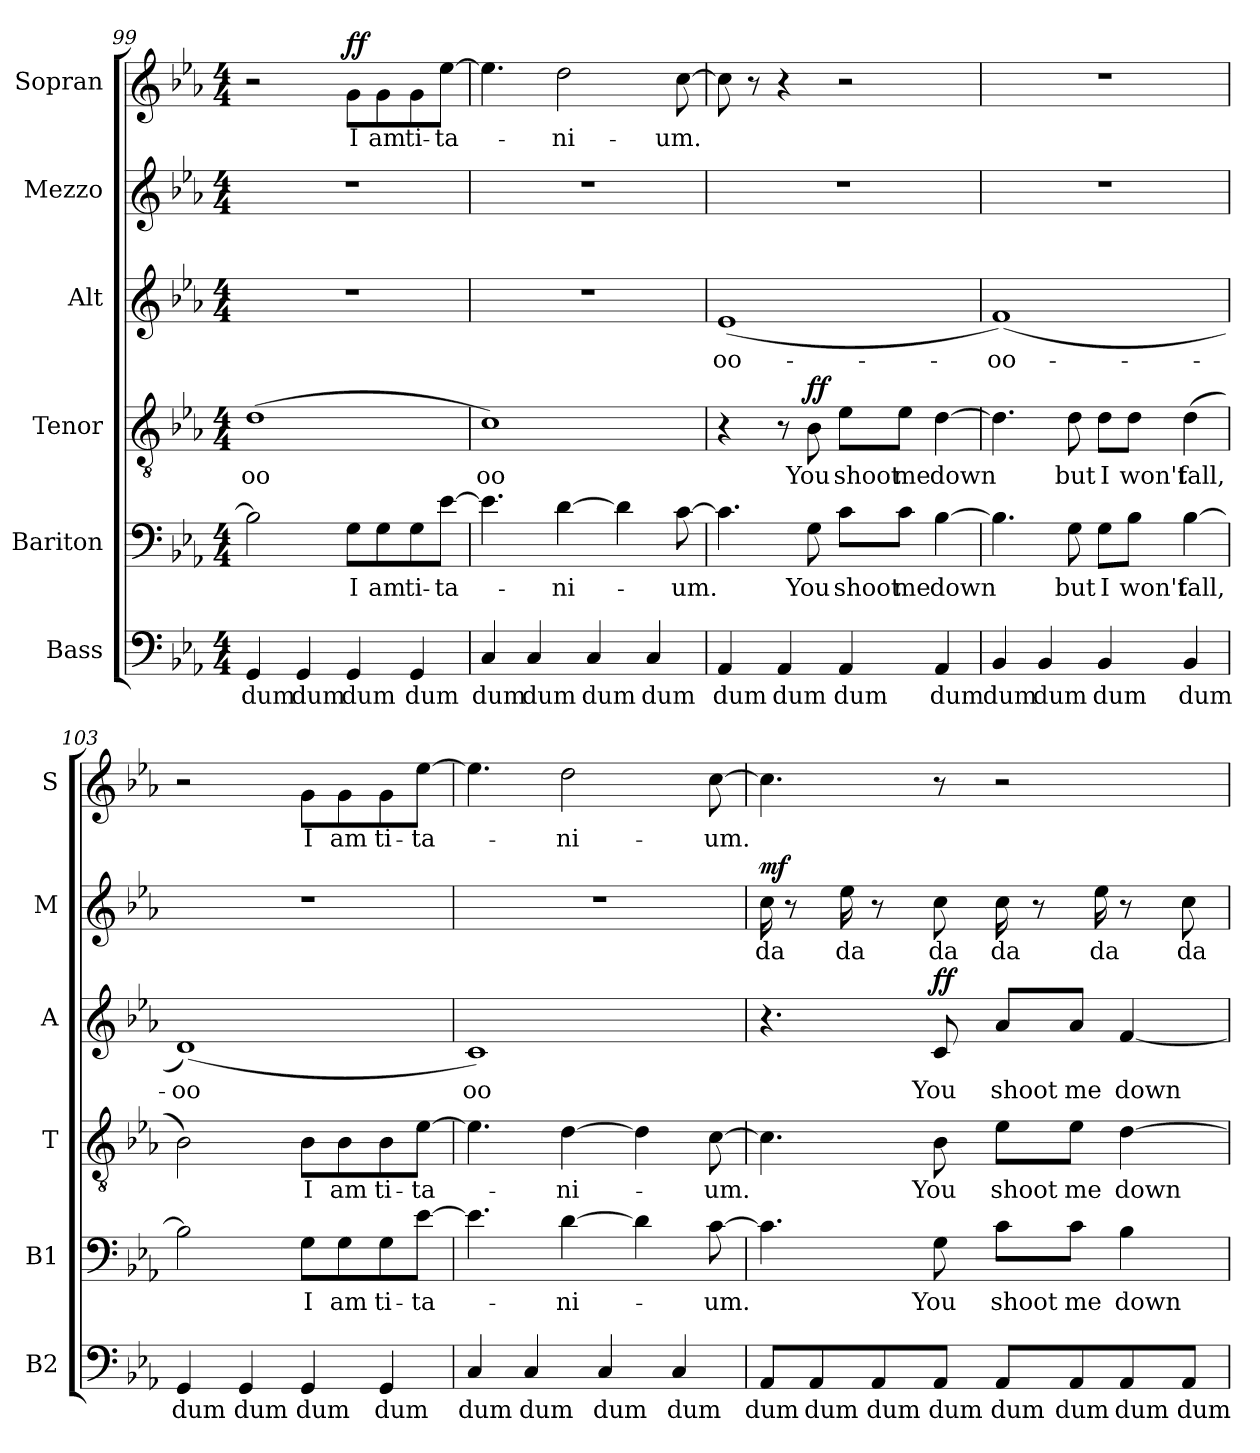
**kern	**text	**kern	**text	**kern	**text	**dynam	**kern	**text	**dynam	**kern	**text	**dynam	**kern	**text	**dynam
*part6	*part6	*part5	*part5	*part4	*part4	*part4	*part3	*part3	*part3	*part2	*part2	*part2	*part1	*part1	*part1
*staff6	*staff6	*staff5	*staff5	*staff4	*staff4	*staff4	*staff3	*staff3	*staff3	*staff2	*staff2	*staff2	*staff1	*staff1	*staff1
*I"Bass	*	*I"Bariton	*	*I"Tenor	*	*	*I"Alt	*	*	*I"Mezzo	*	*	*I"Sopran	*	*
*I'B2	*	*I'B1	*	*I'T	*	*	*I'A	*	*	*I'M	*	*	*I'S	*	*
!!LO:PB:g=z
*clefF4	*	*clefF4	*	*clefGv2	*	*	*clefG2	*	*	*clefG2	*	*	*clefG2	*	*
*k[b-e-a-]	*	*k[b-e-a-]	*	*k[b-e-a-]	*	*	*k[b-e-a-]	*	*	*k[b-e-a-]	*	*	*k[b-e-a-]	*	*
*M4/4	*	*M4/4	*	*M4/4	*	*	*M4/4	*	*	*M4/4	*	*	*M4/4	*	*
=99	=99	=99	=99	=99	=99	=99	=99	=99	=99	=99	=99	=99	=99	=99	=99
!	!LO:LY:b	!	!	!	!LO:LY:b	!	!	!	!	!	!	!	!	!	!
4GG/	dum	2B-\]	.	(1d	-oo	.	1r	.	.	1r	.	.	2r	.	.
!	!LO:LY:b	!	!	!	!	!	!	!	!	!	!	!	!	!	!
4GG/	dum	.	.	.	.	.	.	.	.	.	.	.	.	.	.
!	!LO:LY:b	!	!LO:LY:b	!	!	!	!	!	!	!	!	!	!	!LO:LY:b	!LO:DY:b
4GG/	dum	8G\L	I	.	.	.	.	.	.	.	.	.	8g\L	I	ff
!	!	!	!LO:LY:b	!	!	!	!	!	!	!	!	!	!	!LO:LY:b	!
.	.	8G\	am	.	.	.	.	.	.	.	.	.	8g\	am	.
!	!LO:LY:b	!	!LO:LY:b	!	!	!	!	!	!	!	!	!	!	!LO:LY:b	!
4GG/	dum	8G\	ti-	.	.	.	.	.	.	.	.	.	8g\	ti-	.
!	!	!	!LO:LY:b	!	!	!	!	!	!	!	!	!	!	!LO:LY:b	!
.	.	[8e-\J	-ta-	.	.	.	.	.	.	.	.	.	[8ee-\J	-ta-	.
=100	=100	=100	=100	=100	=100	=100	=100	=100	=100	=100	=100	=100	=100	=100	=100
!	!LO:LY:b	!	!	!	!LO:LY:b	!	!	!	!	!	!	!	!	!	!
4C/	dum	4.e-\]	.	1c)	oo	.	1r	.	.	1r	.	.	4.ee-\]	.	.
!	!LO:LY:b	!	!	!	!	!	!	!	!	!	!	!	!	!	!
4C/	dum	.	.	.	.	.	.	.	.	.	.	.	.	.	.
!	!	!	!LO:LY:b	!	!	!	!	!	!	!	!	!	!	!LO:LY:b	!
.	.	[4d\	-ni-	.	.	.	.	.	.	.	.	.	2dd\	-ni-	.
!	!LO:LY:b	!	!	!	!	!	!	!	!	!	!	!	!	!	!
4C/	dum	.	.	.	.	.	.	.	.	.	.	.	.	.	.
.	.	4d\]	.	.	.	.	.	.	.	.	.	.	.	.	.
!	!LO:LY:b	!	!	!	!	!	!	!	!	!	!	!	!	!	!
4C/	dum	.	.	.	.	.	.	.	.	.	.	.	.	.	.
!	!	!	!LO:LY:b	!	!	!	!	!	!	!	!	!	!	!LO:LY:b	!
.	.	[8c\	-um.	.	.	.	.	.	.	.	.	.	[8cc\	-um.	.
=101	=101	=101	=101	=101	=101	=101	=101	=101	=101	=101	=101	=101	=101	=101	=101
!	!LO:LY:b	!	!	!	!	!	!	!LO:LY:b	!	!	!	!	!	!	!
4AA-/	dum	4.c\]	.	4r	.	.	(1e-	-oo-	.	1r	.	.	8cc\]	.	.
.	.	.	.	.	.	.	.	.	.	.	.	.	8r	.	.
!	!LO:LY:b	!	!	!	!	!	!	!	!	!	!	!	!	!	!
4AA-/	dum	.	.	8r	.	.	.	.	.	.	.	.	4r	.	.
!	!	!	!LO:LY:b	!	!LO:LY:b	!LO:DY:b	!	!	!	!	!	!	!	!	!
.	.	8G\	You	8B-\	You	ff	.	.	.	.	.	.	.	.	.
!	!LO:LY:b	!	!LO:LY:b	!	!LO:LY:b	!	!	!	!	!	!	!	!	!	!
4AA-/	dum	8c\L	shoot	8e-\L	shoot	.	.	.	.	.	.	.	2r	.	.
!	!	!	!LO:LY:b	!	!LO:LY:b	!	!	!	!	!	!	!	!	!	!
.	.	8c\J	me	8e-\J	me	.	.	.	.	.	.	.	.	.	.
!	!LO:LY:b	!	!LO:LY:b	!	!LO:LY:b	!	!	!	!	!	!	!	!	!	!
4AA-/	dum	[4B-\	down	[4d\	down	.	.	.	.	.	.	.	.	.	.
=102	=102	=102	=102	=102	=102	=102	=102	=102	=102	=102	=102	=102	=102	=102	=102
!	!LO:LY:b	!	!	!	!	!	!	!LO:LY:b	!	!	!	!	!	!	!
4BB-/	dum	4.B-\]	.	4.d\]	.	.	(1f)	-oo-	.	1r	.	.	1r	.	.
!	!LO:LY:b	!	!	!	!	!	!	!	!	!	!	!	!	!	!
4BB-/	dum	.	.	.	.	.	.	.	.	.	.	.	.	.	.
!	!	!	!LO:LY:b	!	!LO:LY:b	!	!	!	!	!	!	!	!	!	!
.	.	8G\	but	8d\	but	.	.	.	.	.	.	.	.	.	.
!	!LO:LY:b	!	!LO:LY:b	!	!LO:LY:b	!	!	!	!	!	!	!	!	!	!
4BB-/	dum	8G\L	I	8d\L	I	.	.	.	.	.	.	.	.	.	.
!	!	!	!LO:LY:b	!	!LO:LY:b	!	!	!	!	!	!	!	!	!	!
.	.	8B-\J	won't	8d\J	won't	.	.	.	.	.	.	.	.	.	.
!	!LO:LY:b	!	!LO:LY:b	!	!LO:LY:b	!	!	!	!	!	!	!	!	!	!
4BB-/	dum	[4B-\	fall,	(4d\	fall,	.	.	.	.	.	.	.	.	.	.
!!LO:LB:g=z
=103	=103	=103	=103	=103	=103	=103	=103	=103	=103	=103	=103	=103	=103	=103	=103
!	!LO:LY:b	!	!	!	!	!	!	!LO:LY:b	!	!	!	!	!	!	!
4GG/	dum	2B-\]	.	2B-\)	.	.	(1d)	-oo	.	1r	.	.	2r	.	.
!	!LO:LY:b	!	!	!	!	!	!	!	!	!	!	!	!	!	!
4GG/	dum	.	.	.	.	.	.	.	.	.	.	.	.	.	.
!	!LO:LY:b	!	!LO:LY:b	!	!LO:LY:b	!	!	!	!	!	!	!	!	!LO:LY:b	!
4GG/	dum	8G\L	I	8B-\L	I	.	.	.	.	.	.	.	8g\L	I	.
!	!	!	!LO:LY:b	!	!LO:LY:b	!	!	!	!	!	!	!	!	!LO:LY:b	!
.	.	8G\	am	8B-\	am	.	.	.	.	.	.	.	8g\	am	.
!	!LO:LY:b	!	!LO:LY:b	!	!LO:LY:b	!	!	!	!	!	!	!	!	!LO:LY:b	!
4GG/	dum	8G\	ti-	8B-\	ti-	.	.	.	.	.	.	.	8g\	ti-	.
!	!	!	!LO:LY:b	!	!LO:LY:b	!	!	!	!	!	!	!	!	!LO:LY:b	!
.	.	[8e-\J	-ta-	[8e-\J	-ta-	.	.	.	.	.	.	.	[8ee-\J	-ta-	.
=104	=104	=104	=104	=104	=104	=104	=104	=104	=104	=104	=104	=104	=104	=104	=104
!	!LO:LY:b	!	!	!	!	!	!	!LO:LY:b	!	!	!	!	!	!	!
4C/	dum	4.e-\]	.	4.e-\]	.	.	1c)	oo	.	1r	.	.	4.ee-\]	.	.
!	!LO:LY:b	!	!	!	!	!	!	!	!	!	!	!	!	!	!
4C/	dum	.	.	.	.	.	.	.	.	.	.	.	.	.	.
!	!	!	!LO:LY:b	!	!LO:LY:b	!	!	!	!	!	!	!	!	!LO:LY:b	!
.	.	[4d\	-ni-	[4d\	-ni-	.	.	.	.	.	.	.	2dd\	-ni-	.
!	!LO:LY:b	!	!	!	!	!	!	!	!	!	!	!	!	!	!
4C/	dum	.	.	.	.	.	.	.	.	.	.	.	.	.	.
.	.	4d\]	.	4d\]	.	.	.	.	.	.	.	.	.	.	.
!	!LO:LY:b	!	!	!	!	!	!	!	!	!	!	!	!	!	!
4C/	dum	.	.	.	.	.	.	.	.	.	.	.	.	.	.
!	!	!	!LO:LY:b	!	!LO:LY:b	!	!	!	!	!	!	!	!	!LO:LY:b	!
.	.	[8c\	-um.	[8c\	-um.	.	.	.	.	.	.	.	[8cc\	-um.	.
=105	=105	=105	=105	=105	=105	=105	=105	=105	=105	=105	=105	=105	=105	=105	=105
!	!LO:LY:b	!	!	!	!	!	!	!	!	!	!LO:LY:b	!LO:DY:b	!	!	!
8AA-/L	dum	4.c\]	.	4.c\]	.	.	4.r	.	.	16cc\	da	mf	4.cc\]	.	.
.	.	.	.	.	.	.	.	.	.	8r	.	.	.	.	.
!	!LO:LY:b	!	!	!	!	!	!	!	!	!	!	!	!	!	!
8AA-/	dum	.	.	.	.	.	.	.	.	.	.	.	.	.	.
!	!	!	!	!	!	!	!	!	!	!	!LO:LY:b	!	!	!	!
.	.	.	.	.	.	.	.	.	.	16ee-\	da	.	.	.	.
!	!LO:LY:b	!	!	!	!	!	!	!	!	!	!	!	!	!	!
8AA-/	dum	.	.	.	.	.	.	.	.	8r	.	.	.	.	.
!	!LO:LY:b	!	!LO:LY:b	!	!LO:LY:b	!	!	!LO:LY:b	!LO:DY:b	!	!LO:LY:b	!	!	!	!
8AA-/J	dum	8G\	You	8B-\	You	.	8c/	You	ff	8cc\	da	.	8r	.	.
!	!LO:LY:b	!	!LO:LY:b	!	!LO:LY:b	!	!	!LO:LY:b	!	!	!LO:LY:b	!	!	!	!
8AA-/L	dum	8c\L	shoot	8e-\L	shoot	.	8a-/L	shoot	.	16cc\	da	.	2r	.	.
.	.	.	.	.	.	.	.	.	.	8r	.	.	.	.	.
!	!LO:LY:b	!	!LO:LY:b	!	!LO:LY:b	!	!	!LO:LY:b	!	!	!	!	!	!	!
8AA-/	dum	8c\J	me	8e-\J	me	.	8a-/J	me	.	.	.	.	.	.	.
!	!	!	!	!	!	!	!	!	!	!	!LO:LY:b	!	!	!	!
.	.	.	.	.	.	.	.	.	.	16ee-\	da	.	.	.	.
!	!LO:LY:b	!	!LO:LY:b	!	!LO:LY:b	!	!	!LO:LY:b	!	!	!	!	!	!	!
8AA-/	dum	4B-\	down	[4d\	down	.	[4f/	down	.	8r	.	.	.	.	.
!	!LO:LY:b	!	!	!	!	!	!	!	!	!	!LO:LY:b	!	!	!	!
8AA-/J	dum	.	.	.	.	.	.	.	.	8cc\	da	.	.	.	.
=	=	=	=	=	=	=	=	=	=	=	=	=	=	=	=
*-	*-	*-	*-	*-	*-	*-	*-	*-	*-	*-	*-	*-	*-	*-	*-
